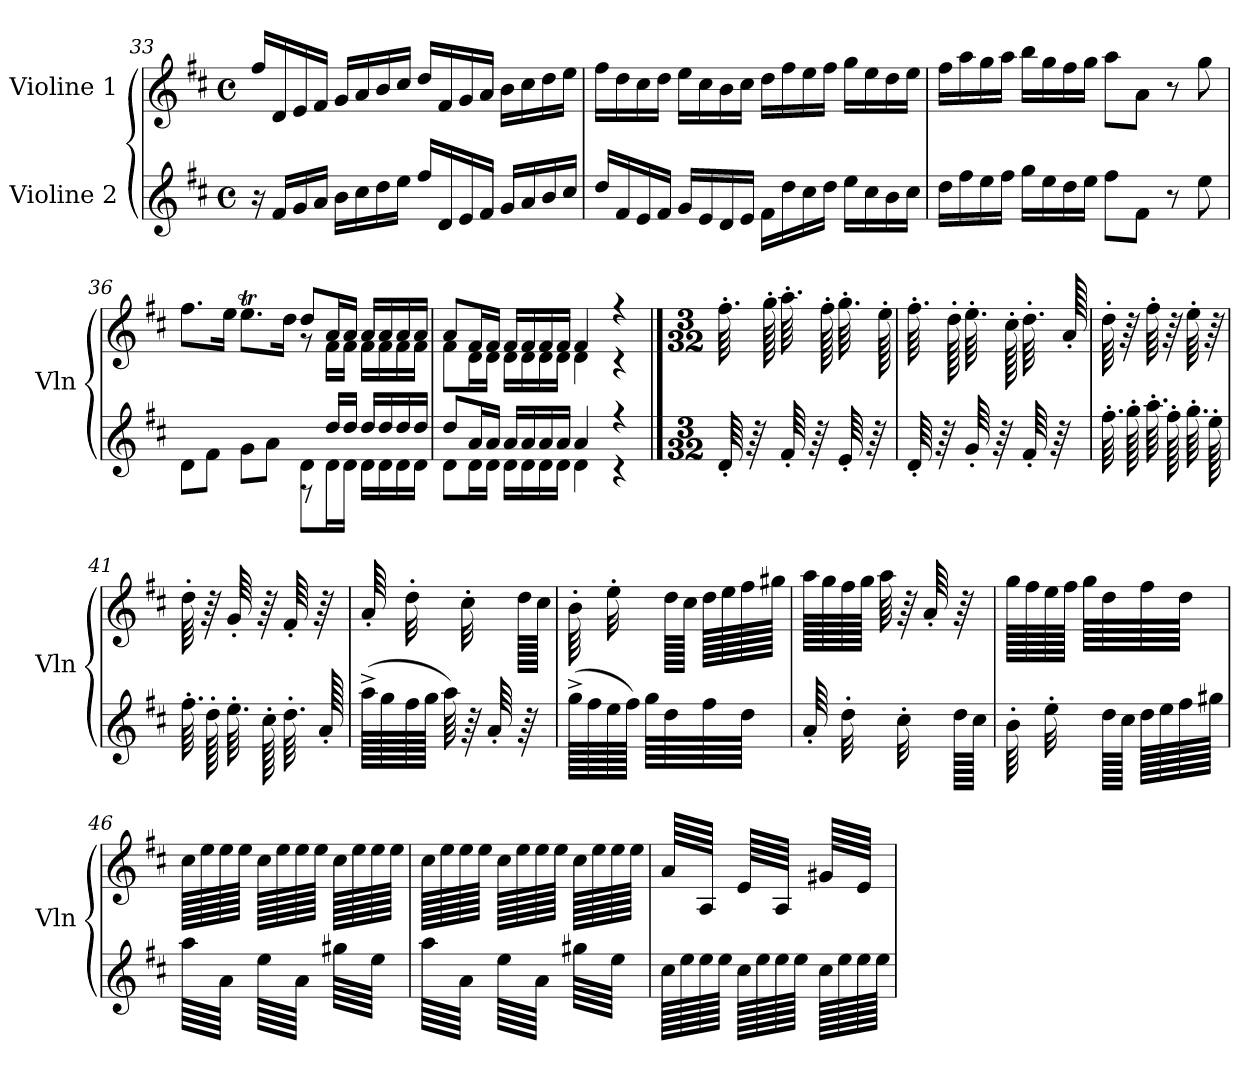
**kern	**kern
*part2	*part1
*staff2	*staff1
*I"Violine 2	*I"Violine 1
*I'Vln	*I'Vln
!!LO:LB:g=z
*clefG2	*clefG2
*k[f#c#]	*k[f#c#]
*D:	*D:
*M4/4	*M4/4
*met(c)	*met(c)
=33	=33
16r	16ff#/LL
16f#/LL	16d/
16g/	16e/
16a/JJ	16f#/JJ
16b\LL	16g/LL
16cc#\	16a/
16dd\	16b/
16ee\JJ	16cc#/JJ
16ff#/LL	16dd/LL
16d/	16f#/
16e/	16g/
16f#/JJ	16a/JJ
16g/LL	16b\LL
16a/	16cc#\
16b/	16dd\
16cc#/JJ	16ee\JJ
=34	=34
16dd/LL	16ff#\LL
16f#/	16dd\
16e/	16cc#\
16f#/JJ	16dd\JJ
16g/LL	16ee\LL
16e/	16cc#\
16d/	16b\
16e/JJ	16cc#\JJ
16f#\LL	16dd\LL
16dd\	16ff#\
16cc#\	16ee\
16dd\JJ	16ff#\JJ
16ee\LL	16gg\LL
16cc#\	16ee\
16b\	16dd\
16cc#\JJ	16ee\JJ
=35	=35
16dd\LL	16ff#\LL
16ff#\	16aa\
16ee\	16gg\
16ff#\JJ	16aa\JJ
16gg\LL	16bb\LL
16ee\	16gg\
16dd\	16ff#\
16ee\JJ	16gg\JJ
8ff#\L	8aa\L
8f#\J	8a\J
8r	8r
8ee\	8gg\
!!LO:LB:g=z
=36	=36
*^	*^
8d\L	2ryy	8.ff#\L	2ryy
8f#\J	.	.	.
.	.	16ee\Jk	.
8g\L	.	8.eeT\L	.
8a\J	.	.	.
.	.	16dd\Jk	.
8d\L	8r	8dd/L	8rg
16d\L	16dd/LL	16a/L	16f#\LL
16d\JJ	16dd/JJ	16a/JJ	16f#\JJ
16d\LL	16dd/LL	16a/LL	16f#\LL
16d\	16dd/	16a/	16f#\
16d\	16dd/	16a/	16f#\
16d\JJ	16dd/JJ	16a/JJ	16f#\JJ
=37	=37	=37	=37
8dd/L	8d\L	8a/L	8f#\L
16a/L	16d\L	16f#/L	16d\L
16a/JJ	16d\JJ	16f#/JJ	16d\JJ
16a/LL	16d\LL	16f#/LL	16d\LL
16a/	16d\	16f#/	16d\
16a/	16d\	16f#/	16d\
16a/JJ	16d\JJ	16f#/JJ	16d\JJ
4a/	4d\	4f#/	4d\
4r	4r	4r	4r
*v	*v	*	*
*	*v	*v
!!LO:PB:g=z
==38	==38
*M3/32	*M3/32
*^	*^
!	!	!LO:TX:a:t=Lilliputsche Chaconne	!
*v	*v	*	*
*	*v	*v
64d'/	64.ff#'\
64r	.
.	128gg'\
64f#'/	64.aa'\
64r	.
.	128ff#'\
64e'/	64.gg'\
64r	.
.	128ee'\
=39	=39
64d'/	64.ff#'\
64r	.
.	128dd'\
64g'/	64.ee'\
64r	.
.	128cc#'\
64f#'/	64.dd'\
64r	.
.	128a'/
=40	=40
64.ff#'\	64dd'\
.	64r
128gg'\	.
64.aa'\	64ff#'\
.	64r
128ff#'\	.
64.gg'\	64ee'\
.	64r
128ee'\	.
=41	=41
64.ff#'\	64dd'\
.	64r
128dd'\	.
64.ee'\	64g'/
.	64r
128cc#'\	.
64.dd'\	64f#'/
.	64r
128a'/	.
!!LO:LB:g=z
=42	=42
(128aa^\LLLLL	64a'/
128gg\	.
128ff#\	32dd'\
128gg\JJJJJ	.
64aa\)	.
64r	32cc#'\
64a'/	.
64r	128dd\LLLLL
.	128cc#\JJJJJ
=43	=43
(128gg^\LLLLL	64b'\
128ff#\	.
128ee\	32ee'\
128ff#\JJJJJ)	.
64gg\LLLL	.
64dd\	128dd\LLLLL
.	128cc#\JJJJJ
64ff#\	128dd\LLLLL
.	128ee\
64dd\JJJJ	128ff#\
.	128gg#X\JJJJJ
=44	=44
64a'/	128aa\LLLLL
.	128gg\
32dd'\	128ff#\
.	128gg\JJJJJ
.	64aa\
32cc#'\	64r
.	64a'/
128dd\LLLLL	64r
128cc#\JJJJJ	.
=45	=45
64b'\	128gg\LLLLL
.	128ff#\
32ee'\	128ee\
.	128ff#\JJJJJ
.	64gg\LLLL
128dd\LLLLL	64dd\
128cc#\JJJJJ	.
128dd\LLLLL	64ff#\
128ee\	.
128ff#\	64dd\JJJJ
128gg#X\JJJJJ	.
!!LO:LB:g=z
=46	=46
64aa\LLLL	128cc#\LLLLL
.	128ee\
64a\JJJJ	128ee\
.	128ee\JJJJJ
64ee\LLLL	128cc#\LLLLL
.	128ee\
64a\JJJJ	128ee\
.	128ee\JJJJJ
64gg#X\LLLL	128cc#\LLLLL
.	128ee\
64ee\JJJJ	128ee\
.	128ee\JJJJJ
=47	=47
64aa\LLLL	128cc#\LLLLL
.	128ee\
64a\JJJJ	128ee\
.	128ee\JJJJJ
64ee\LLLL	128cc#\LLLLL
.	128ee\
64a\JJJJ	128ee\
.	128ee\JJJJJ
64gg#X\LLLL	128cc#\LLLLL
.	128ee\
64ee\JJJJ	128ee\
.	128ee\JJJJJ
=48	=48
128cc#\LLLLL	64a/LLLL
128ee\	.
128ee\	64A/JJJJ
128ee\JJJJJ	.
128cc#\LLLLL	64e/LLLL
128ee\	.
128ee\	64A/JJJJ
128ee\JJJJJ	.
128cc#\LLLLL	64g#X/LLLL
128ee\	.
128ee\	64e/JJJJ
128ee\JJJJJ	.
=	=
*-	*-
